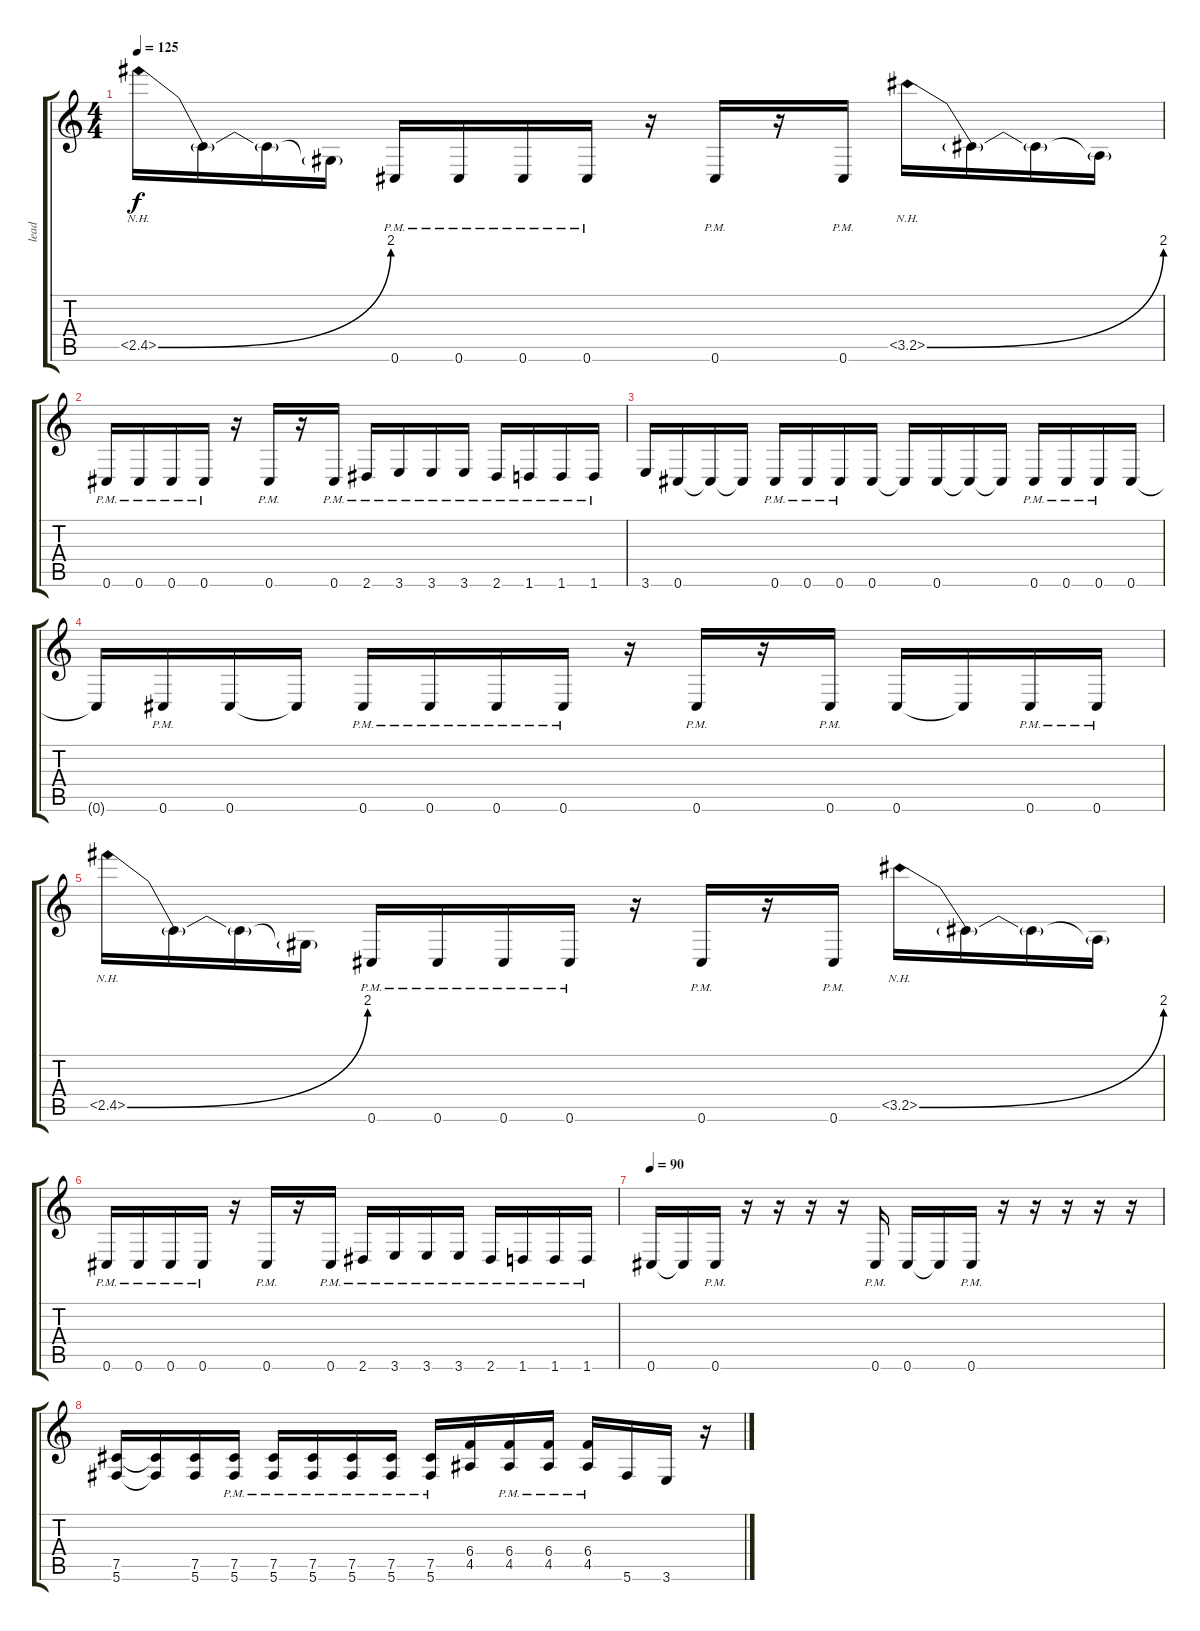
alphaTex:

\track ("lead" "lead") {instrument distortionguitar}
\staff {score tabs}
\tuning (Db4 Ab3 E3 B2 Gb2 Db2) {hide}
\ts (4 4)
\tempo 125
\clef g2
\ks c
2.5{be (bend 0 0 60 8) nh}.16{dy f} 2.5{t}.16 2.5{t}.16 2.5{t}.16 0.6{pm}.16 0.6{pm}.16 0.6{pm}.16 0.6{pm}.16 r.16 0.6{pm}.16 r.16 0.6{pm}.16 3.5{be (bend 0 0 60 8) nh}.16 3.5{t}.16 3.5{t}.16 3.5{t}.16 |
0.6{pm}.16 0.6{pm}.16 0.6{pm}.16 0.6{pm}.16 r.16 0.6{pm}.16 r.16 0.6{pm}.16 2.6{pm}.16 3.6{pm}.16 3.6{pm}.16 3.6{pm}.16 2.6{pm}.16 1.6{pm}.16 1.6{pm}.16 1.6{pm}.16 |
3.6.16 0.6.16 0.6{t}.16 0.6{t}.16 0.6{pm}.16 0.6{pm}.16 0.6{pm}.16 0.6.16 0.6{t}.16 0.6.16 0.6{t}.16 0.6{t}.16 0.6{pm}.16 0.6{pm}.16 0.6{pm}.16 0.6.16 |
0.6{t}.16 0.6{pm}.16 0.6.16 0.6{t}.16 0.6{pm}.16 0.6{pm}.16 0.6{pm}.16 0.6{pm}.16 r.16 0.6{pm}.16 r.16 0.6{pm}.16 0.6.16 0.6{t}.16 0.6{pm}.16 0.6{pm}.16 |
2.5{be (bend 0 0 60 8) nh}.16 2.5{t}.16 2.5{t}.16 2.5{t}.16 0.6{pm}.16 0.6{pm}.16 0.6{pm}.16 0.6{pm}.16 r.16 0.6{pm}.16 r.16 0.6{pm}.16 3.5{be (bend 0 0 60 8) nh}.16 3.5{t}.16 3.5{t}.16 3.5{t}.16 |
0.6{pm}.16 0.6{pm}.16 0.6{pm}.16 0.6{pm}.16 r.16 0.6{pm}.16 r.16 0.6{pm}.16 2.6{pm}.16 3.6{pm}.16 3.6{pm}.16 3.6{pm}.16 2.6{pm}.16 1.6{pm}.16 1.6{pm}.16 1.6{pm}.16 |
\tempo 90
0.6.16 0.6{t}.16 0.6{pm}.16 r.16 r.16 r.16 r.16 0.6{pm}.16 0.6.16 0.6{t}.16 0.6{pm}.16 r.16 r.16 r.16 r.16 r.16 |
(7.5 5.6).16 (7.5{t} 5.6{t}).16 (7.5 5.6).16 (7.5{pm} 5.6{pm}).16 (7.5{pm} 5.6{pm}).16 (7.5{pm} 5.6{pm}).16 (7.5{pm} 5.6{pm}).16 (7.5{pm} 5.6{pm}).16 (7.5{pm} 5.6{pm}).16 (6.4 4.5).16 (6.4{pm} 4.5{pm}).16 (6.4{pm} 4.5{pm}).16 (6.4{pm} 4.5{pm}).16 5.6.16 3.6.16 r.16
